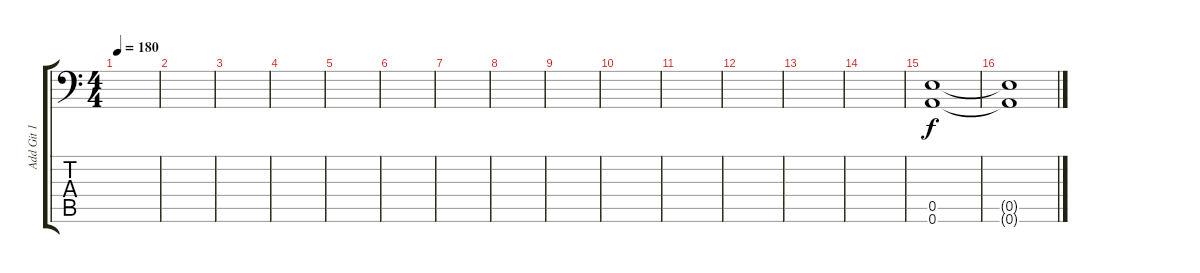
\track ("Add Git 1" "Add Git 1") {instrument distortionguitar}
\staff {score tabs}
\tuning (B3 Gb3 D3 A2 E2 A1) {hide}
\ts (4 4)
\tempo 180
\clef f4
\ks c
|
|
|
|
|
|
|
|
|
|
|
|
|
|
(0.5 0.6).1{volume 12 balance 0} |
(0.5{t} 0.6{t}).1{volume 13}
